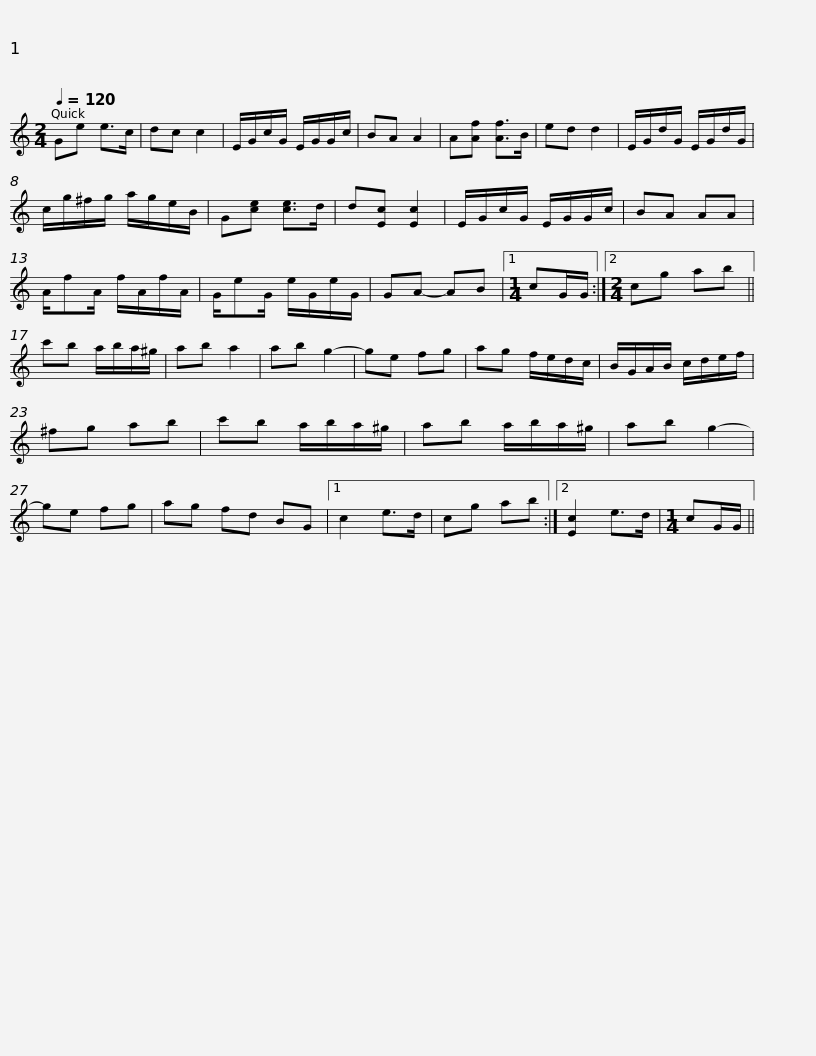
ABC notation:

X:1
L:1/8
Q:1/4=120
M:2/4
I:linebreak $
K:C
V:1 treble
V:1
 Ge e>c | dc c2 | E/G/c/G/ E/G/G/c/ | BA A2 | A[Af] [Af]>B | %5
 ed d2 | E/G/d/G/ E/G/d/G/ | c/g/^f/g/ a/g/e/B/ | G[ce] [ce]>d |$ d[Ec] [Ec]2 | %10
 E/G/c/G/ E/G/G/c/ | BA AA | A/fA/ f/A/f/A/ | G/eG/ e/G/e/G/ | GA- AB |1 %15
[M:1/4] cG/G/ :|2[M:2/4] cg ab ||$ c'b a/b/a/^g/ | ab a2 | ab g2- | %20
 ge fg | ag f/e/d/c/ | B/G/A/B/ c/d/e/f/ | ^fg ab | c'b a/b/a/^g/ |$ %25
 ab a/b/a/^g/ | ab g2- | ge fg | ag fd BG |1 c2 e>d | %30
 cg ab :|2 [Ec]2 e>d |[M:1/4] cG/G/ || %33
